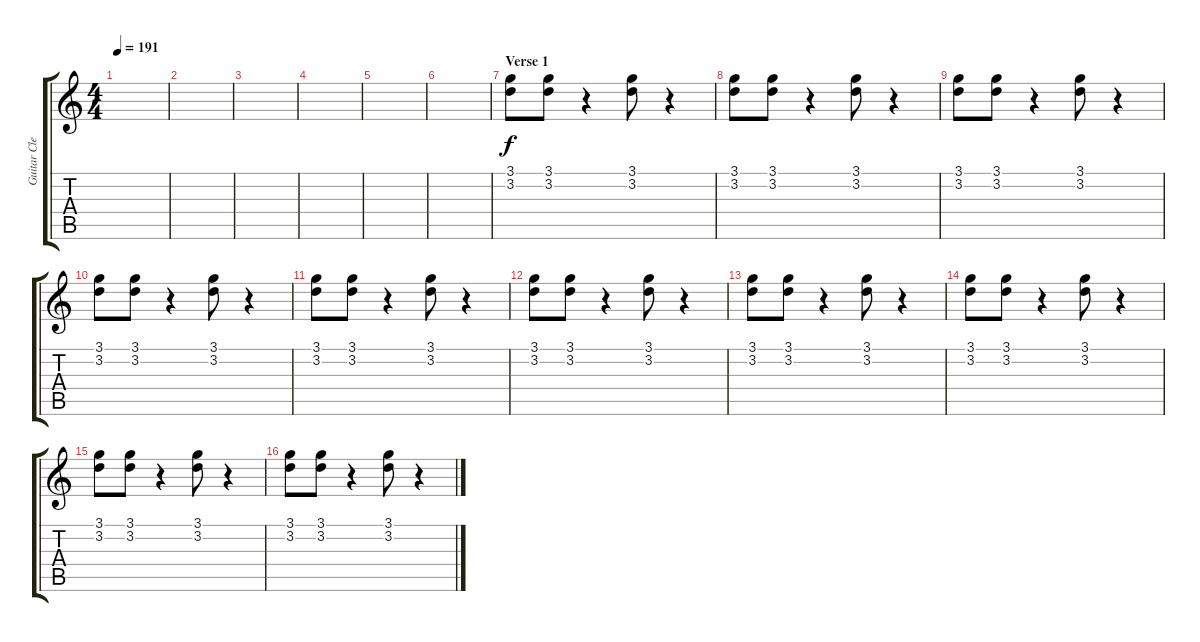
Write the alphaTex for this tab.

\track ("Guitar Clean" "Guitar Cle") {instrument electricguitarclean}
\staff {score tabs}
\tuning (E4 B3 G3 D3 A2 E2) {hide}
\ts (4 4)
\tempo 191
\clef g2
\ks c
|
|
|
|
|
|
\section ("" "Verse 1")
(3.1 3.2).8 (3.1 3.2).8 r.4 (3.1 3.2).8 r.4 |
(3.1 3.2).8 (3.1 3.2).8 r.4 (3.1 3.2).8 r.4 |
(3.1 3.2).8 (3.1 3.2).8 r.4 (3.1 3.2).8 r.4 |
(3.1 3.2).8 (3.1 3.2).8 r.4 (3.1 3.2).8 r.4 |
(3.1 3.2).8 (3.1 3.2).8 r.4 (3.1 3.2).8 r.4 |
(3.1 3.2).8 (3.1 3.2).8 r.4 (3.1 3.2).8 r.4 |
(3.1 3.2).8 (3.1 3.2).8 r.4 (3.1 3.2).8 r.4 |
(3.1 3.2).8 (3.1 3.2).8 r.4 (3.1 3.2).8 r.4 |
(3.1 3.2).8 (3.1 3.2).8 r.4 (3.1 3.2).8 r.4 |
(3.1 3.2).8 (3.1 3.2).8 r.4 (3.1 3.2).8 r.4
